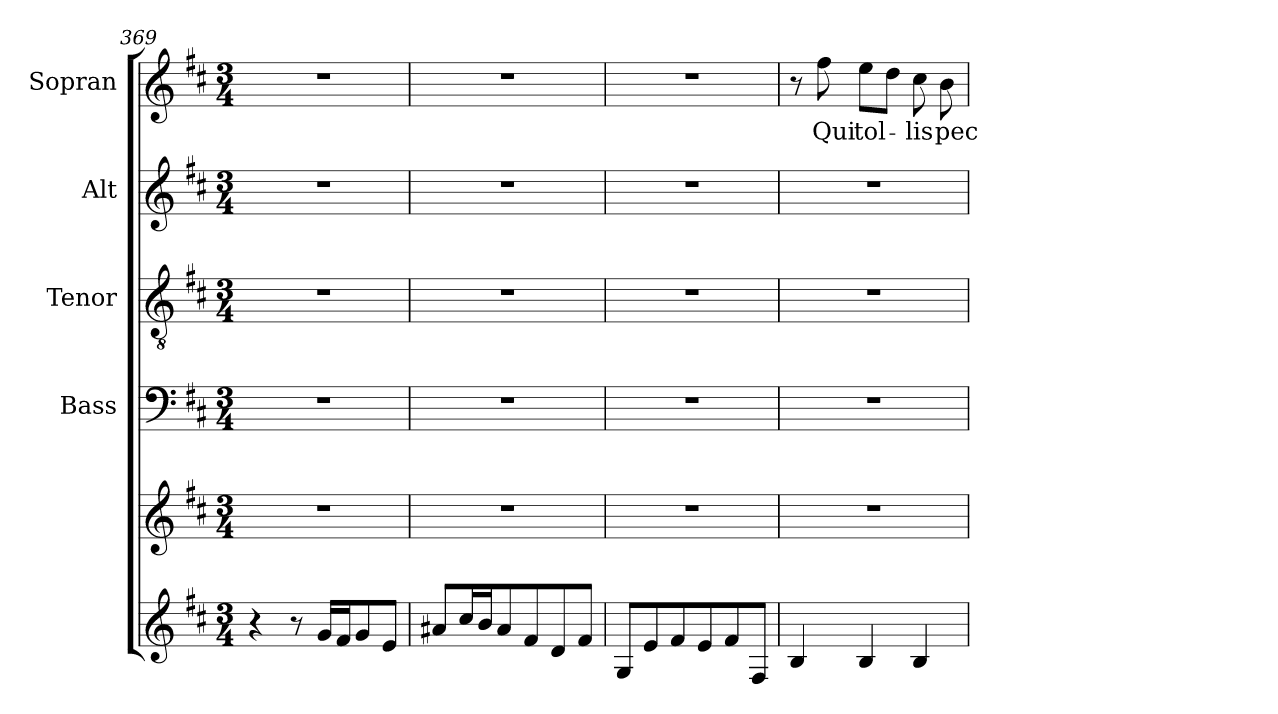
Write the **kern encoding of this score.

**kern	**kern	**kern	**kern	**kern	**kern	**text
*part5	*part5	*part4	*part3	*part2	*part1	*part1
*staff6	*staff5	*staff4	*staff3	*staff2	*staff1	*staff1
*	*	*I"Bass	*I"Tenor	*I"Alt	*I"Sopran	*
*	*	*I'B.	*I'T.	*I'A.	*I'S.	*
!!LO:LB:g=z
*clefG2	*clefG2	*clefF4	*clefGv2	*clefG2	*clefG2	*
*k[f#c#]	*k[f#c#]	*k[f#c#]	*k[f#c#]	*k[f#c#]	*k[f#c#]	*
*D:	*D:	*D:	*D:	*D:	*D:	*
*M3/4	*M3/4	*M3/4	*M3/4	*M3/4	*M3/4	*
=369	=369	=369	=369	=369	=369	=369
4r	2.r	2.r	2.r	2.r	2.r	.
8r	.	.	.	.	.	.
16g/LL	.	.	.	.	.	.
16f#/J	.	.	.	.	.	.
8g/	.	.	.	.	.	.
8e/J	.	.	.	.	.	.
=370	=370	=370	=370	=370	=370	=370
8a#X/L	2.r	2.r	2.r	2.r	2.r	.
16cc#/L	.	.	.	.	.	.
16b/J	.	.	.	.	.	.
8a#/	.	.	.	.	.	.
8f#/	.	.	.	.	.	.
8d/	.	.	.	.	.	.
8f#/J	.	.	.	.	.	.
=371	=371	=371	=371	=371	=371	=371
8G/L	2.r	2.r	2.r	2.r	2.r	.
8e/	.	.	.	.	.	.
8f#/	.	.	.	.	.	.
8e/	.	.	.	.	.	.
8f#/	.	.	.	.	.	.
8F#/J	.	.	.	.	.	.
=372	=372	=372	=372	=372	=372	=372
4B/	2.r	2.r	2.r	2.r	8r	.
!	!	!	!	!	!	!LO:LY:b
.	.	.	.	.	8ff#\	Qui
!	!	!	!	!	!	!LO:LY:b
4B/	.	.	.	.	8ee\L	tol-
.	.	.	.	.	8dd\J	.
!	!	!	!	!	!	!LO:LY:b
4B/	.	.	.	.	8cc#\	-lis
!	!	!	!	!	!	!LO:LY:b
.	.	.	.	.	8b\	pec-
=	=	=	=	=	=	=
*-	*-	*-	*-	*-	*-	*-
